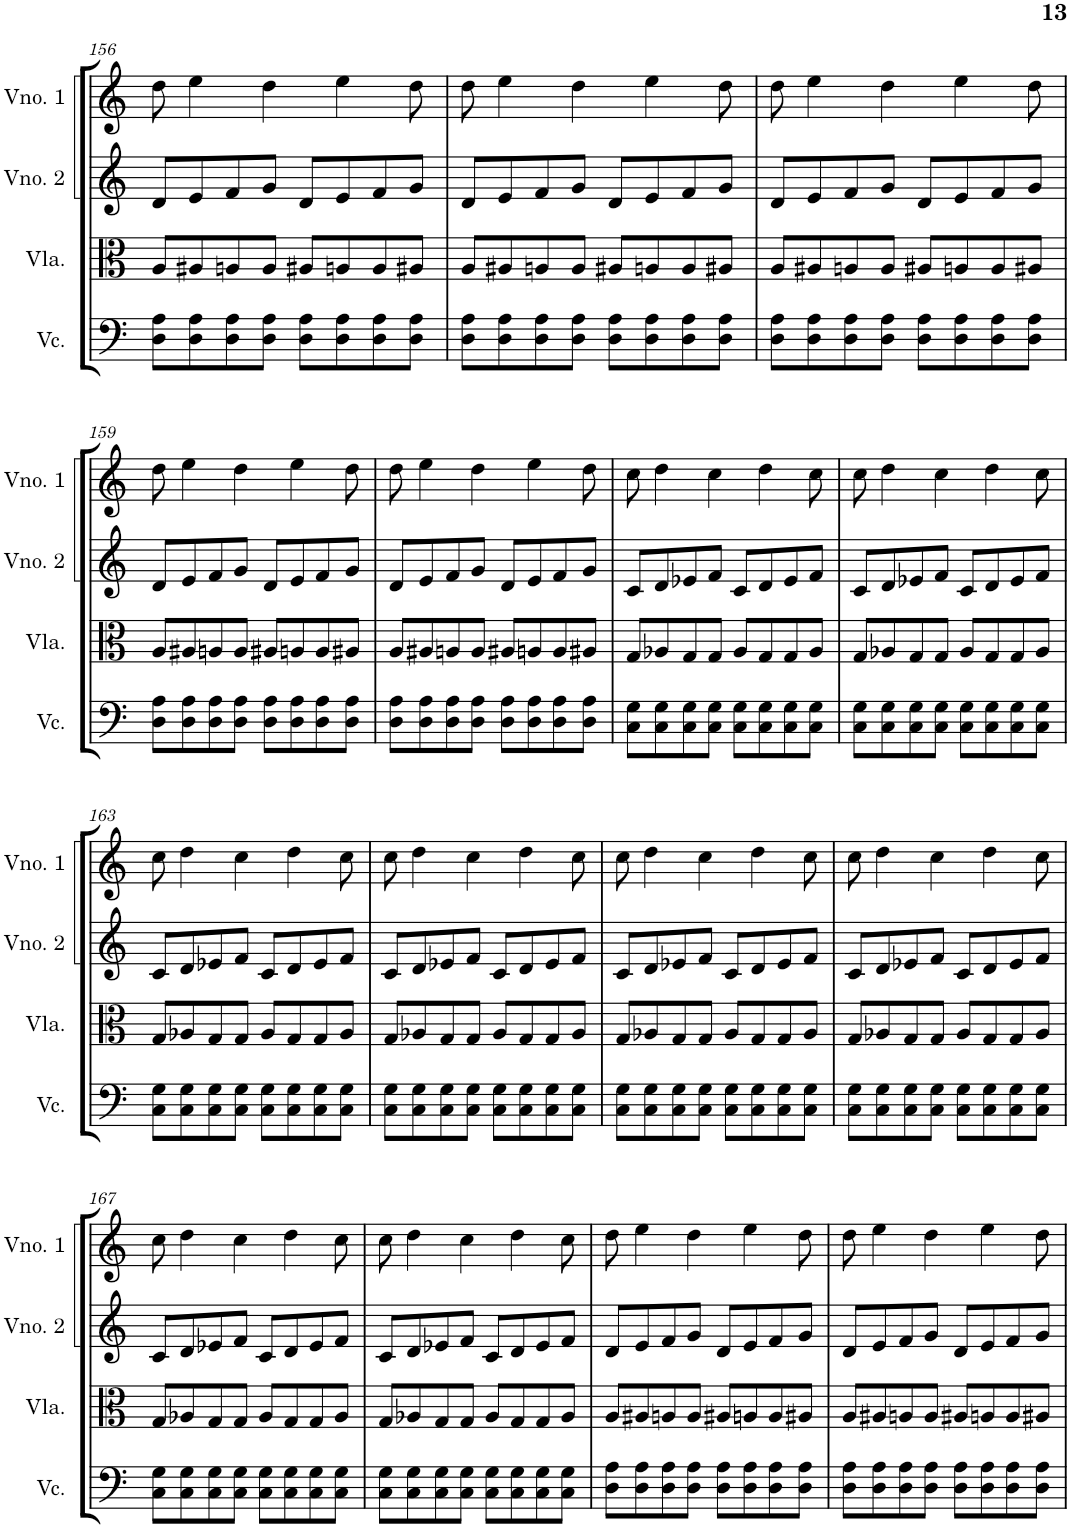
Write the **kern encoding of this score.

**kern	**kern	**kern	**kern
*part4	*part3	*part2	*part1
*staff4	*staff3	*staff2	*staff1
*I"Violoncelo	*I"Viola	*I"Violino 2	*I"Violino 1
*I'Vc.	*I'Vla.	*I'Vno. 2	*I'Vno. 1
!!LO:PB:g=z
*clefF4	*clefC3	*clefG2	*clefG2
*k[]	*k[]	*k[]	*k[]
*M4/4	*M4/4	*M4/4	*M4/4
=156	=156	=156	=156
8D\ 8A\L	8A/L	8d/L	8dd\
8D\ 8A\	8A#X/	8e/	4ee\
8D\ 8A\	8An/	8f/	.
8D\ 8A\J	8A/J	8g/J	4dd\
8D\ 8A\L	8A#X/L	8d/L	.
8D\ 8A\	8An/	8e/	4ee\
8D\ 8A\	8A/	8f/	.
8D\ 8A\J	8A#X/J	8g/J	8dd\
=157	=157	=157	=157
8D\ 8A\L	8A/L	8d/L	8dd\
8D\ 8A\	8A#X/	8e/	4ee\
8D\ 8A\	8An/	8f/	.
8D\ 8A\J	8A/J	8g/J	4dd\
8D\ 8A\L	8A#X/L	8d/L	.
8D\ 8A\	8An/	8e/	4ee\
8D\ 8A\	8A/	8f/	.
8D\ 8A\J	8A#X/J	8g/J	8dd\
=158	=158	=158	=158
8D\ 8A\L	8A/L	8d/L	8dd\
8D\ 8A\	8A#X/	8e/	4ee\
8D\ 8A\	8An/	8f/	.
8D\ 8A\J	8A/J	8g/J	4dd\
8D\ 8A\L	8A#X/L	8d/L	.
8D\ 8A\	8An/	8e/	4ee\
8D\ 8A\	8A/	8f/	.
8D\ 8A\J	8A#X/J	8g/J	8dd\
!!LO:LB:g=z
=159	=159	=159	=159
8D\ 8A\L	8A/L	8d/L	8dd\
8D\ 8A\	8A#X/	8e/	4ee\
8D\ 8A\	8An/	8f/	.
8D\ 8A\J	8A/J	8g/J	4dd\
8D\ 8A\L	8A#X/L	8d/L	.
8D\ 8A\	8An/	8e/	4ee\
8D\ 8A\	8A/	8f/	.
8D\ 8A\J	8A#X/J	8g/J	8dd\
=160	=160	=160	=160
8D\ 8A\L	8A/L	8d/L	8dd\
8D\ 8A\	8A#X/	8e/	4ee\
8D\ 8A\	8An/	8f/	.
8D\ 8A\J	8A/J	8g/J	4dd\
8D\ 8A\L	8A#X/L	8d/L	.
8D\ 8A\	8An/	8e/	4ee\
8D\ 8A\	8A/	8f/	.
8D\ 8A\J	8A#X/J	8g/J	8dd\
=161	=161	=161	=161
8C\ 8G\L	8G/L	8c/L	8cc\
8C\ 8G\	8A-X/	8d/	4dd\
8C\ 8G\	8G/	8e-X/	.
8C\ 8G\J	8G/J	8f/J	4cc\
8C\ 8G\L	8A-/L	8c/L	.
8C\ 8G\	8G/	8d/	4dd\
8C\ 8G\	8G/	8e-/	.
8C\ 8G\J	8A-/J	8f/J	8cc\
=162	=162	=162	=162
8C\ 8G\L	8G/L	8c/L	8cc\
8C\ 8G\	8A-X/	8d/	4dd\
8C\ 8G\	8G/	8e-X/	.
8C\ 8G\J	8G/J	8f/J	4cc\
8C\ 8G\L	8A-/L	8c/L	.
8C\ 8G\	8G/	8d/	4dd\
8C\ 8G\	8G/	8e-/	.
8C\ 8G\J	8A-/J	8f/J	8cc\
!!LO:LB:g=z
=163	=163	=163	=163
8C\ 8G\L	8G/L	8c/L	8cc\
8C\ 8G\	8A-X/	8d/	4dd\
8C\ 8G\	8G/	8e-X/	.
8C\ 8G\J	8G/J	8f/J	4cc\
8C\ 8G\L	8A-/L	8c/L	.
8C\ 8G\	8G/	8d/	4dd\
8C\ 8G\	8G/	8e-/	.
8C\ 8G\J	8A-/J	8f/J	8cc\
=164	=164	=164	=164
8C\ 8G\L	8G/L	8c/L	8cc\
8C\ 8G\	8A-X/	8d/	4dd\
8C\ 8G\	8G/	8e-X/	.
8C\ 8G\J	8G/J	8f/J	4cc\
8C\ 8G\L	8A-/L	8c/L	.
8C\ 8G\	8G/	8d/	4dd\
8C\ 8G\	8G/	8e-/	.
8C\ 8G\J	8A-/J	8f/J	8cc\
=165	=165	=165	=165
8C\ 8G\L	8G/L	8c/L	8cc\
8C\ 8G\	8A-X/	8d/	4dd\
8C\ 8G\	8G/	8e-X/	.
8C\ 8G\J	8G/J	8f/J	4cc\
8C\ 8G\L	8A-/L	8c/L	.
8C\ 8G\	8G/	8d/	4dd\
8C\ 8G\	8G/	8e-/	.
8C\ 8G\J	8A-/J	8f/J	8cc\
=166	=166	=166	=166
8C\ 8G\L	8G/L	8c/L	8cc\
8C\ 8G\	8A-X/	8d/	4dd\
8C\ 8G\	8G/	8e-X/	.
8C\ 8G\J	8G/J	8f/J	4cc\
8C\ 8G\L	8A-/L	8c/L	.
8C\ 8G\	8G/	8d/	4dd\
8C\ 8G\	8G/	8e-/	.
8C\ 8G\J	8A-/J	8f/J	8cc\
!!LO:LB:g=z
=167	=167	=167	=167
8C\ 8G\L	8G/L	8c/L	8cc\
8C\ 8G\	8A-X/	8d/	4dd\
8C\ 8G\	8G/	8e-X/	.
8C\ 8G\J	8G/J	8f/J	4cc\
8C\ 8G\L	8A-/L	8c/L	.
8C\ 8G\	8G/	8d/	4dd\
8C\ 8G\	8G/	8e-/	.
8C\ 8G\J	8A-/J	8f/J	8cc\
=168	=168	=168	=168
8C\ 8G\L	8G/L	8c/L	8cc\
8C\ 8G\	8A-X/	8d/	4dd\
8C\ 8G\	8G/	8e-X/	.
8C\ 8G\J	8G/J	8f/J	4cc\
8C\ 8G\L	8A-/L	8c/L	.
8C\ 8G\	8G/	8d/	4dd\
8C\ 8G\	8G/	8e-/	.
8C\ 8G\J	8A-/J	8f/J	8cc\
=169	=169	=169	=169
8D\ 8A\L	8A/L	8d/L	8dd\
8D\ 8A\	8A#X/	8e/	4ee\
8D\ 8A\	8An/	8f/	.
8D\ 8A\J	8A/J	8g/J	4dd\
8D\ 8A\L	8A#X/L	8d/L	.
8D\ 8A\	8An/	8e/	4ee\
8D\ 8A\	8A/	8f/	.
8D\ 8A\J	8A#X/J	8g/J	8dd\
=170	=170	=170	=170
8D\ 8A\L	8A/L	8d/L	8dd\
8D\ 8A\	8A#X/	8e/	4ee\
8D\ 8A\	8An/	8f/	.
8D\ 8A\J	8A/J	8g/J	4dd\
8D\ 8A\L	8A#X/L	8d/L	.
8D\ 8A\	8An/	8e/	4ee\
8D\ 8A\	8A/	8f/	.
8D\ 8A\J	8A#X/J	8g/J	8dd\
=	=	=	=
*-	*-	*-	*-
